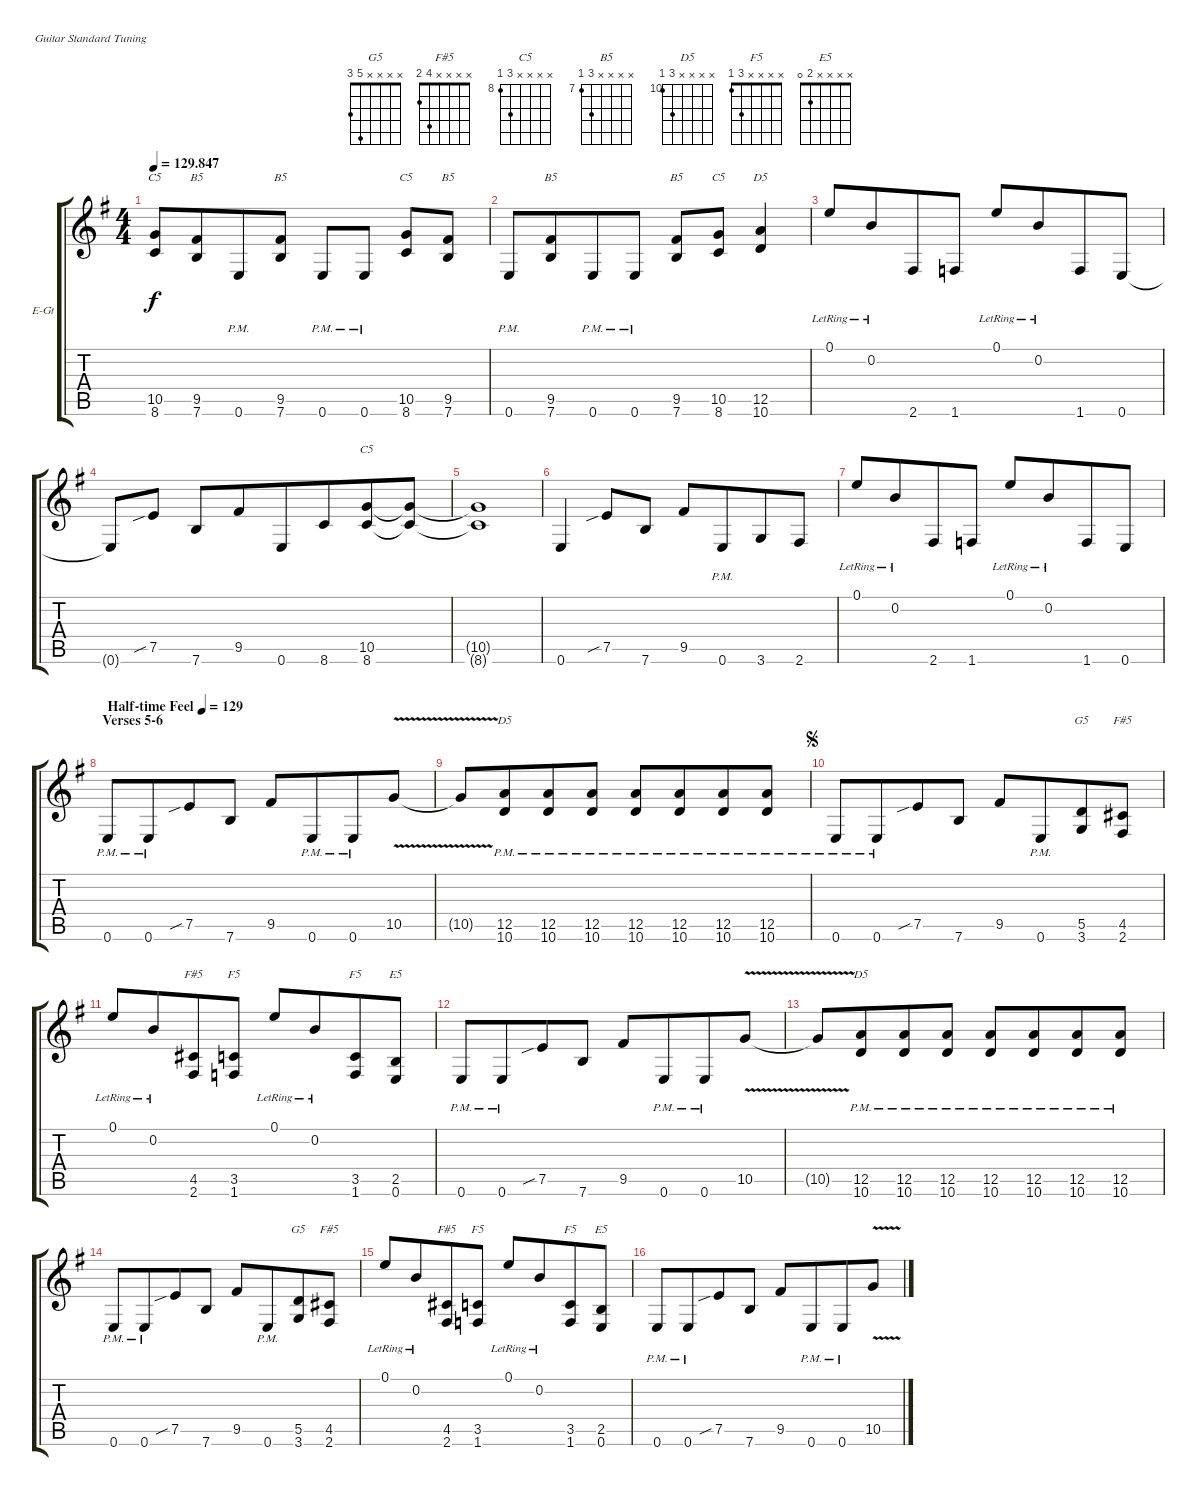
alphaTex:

\defaultSystemsLayout 4
\bracketExtendMode groupsimilarinstruments
\firstSystemTrackNameOrientation horizontal
\otherSystemsTrackNameOrientation horizontal
\track ("Dave Mustaine" "E-Gt") {instrument distortionguitar}
\staff {score tabs}
\tuning (E4 B3 G3 D3 A2 E2)
\chord ("G5" x x x x 5 3)
\chord ("F#5" x x x x 4 2)
\chord ("C5" x x x x 10 8) {firstfret 8}
\chord ("B5" x x x x 9 7) {firstfret 7}
\chord ("D5" x x x x 12 10) {firstfret 10}
\chord ("F5" x x x x 3 1)
\chord ("E5" x x x x 2 0)
\ts (4 4)
\tempo
129.847
\accidentals auto
\clef g2
\ottava regular
\simile none
\scale
0.333333
\ks g
(8.6 10.5).8{ch "C5" dy f beam merge} (9.5 7.6).8{ch "B5" beam merge} 0.6{pm}.8{beam merge} (7.6 9.5).8{ch "B5"} 0.6{pm}.8 0.6{pm}.8 (8.6 10.5).8{ch "C5"} (7.6 9.5).8{ch "B5"} |
\scale
0.333333 0.6{pm}.8{beam merge} (7.6 9.5).8{ch "B5" beam merge} 0.6{pm}.8{beam merge} 0.6{pm}.8 (7.6 9.5).8{ch "B5"} (8.6 10.5).8{ch "C5"} (10.6 12.5).4{ch "D5"} |
\scale
0.333333 0.1{lr}.8{beam merge} 0.2{lr}.8{beam merge} 2.6.8{beam merge} 1.6.8 0.1{lr}.8{beam merge} 0.2{lr}.8{beam merge} 1.6.8{beam merge} 0.6.8 |
\scale
0.333333 0.6{t}.8 7.5{sib}.8 7.6.8{beam merge} 9.5.8{beam merge} 0.6.8{beam merge} 8.6.8{beam merge} (8.6 10.5).8{ch "C5"} (10.5{t} 8.6{t}).8 |
\scale
0.333333 (8.6{t} 10.5{t}).1 |
\scale
0.333333 0.6.4 7.5{sib}.8 7.6.8 9.5.8{beam merge} 0.6{pm}.8{beam merge} 3.6.8{beam merge} 2.6.8 |
\scale
0.333333 0.1{lr}.8{beam merge} 0.2{lr}.8{beam merge} 2.6.8{beam merge} 1.6.8 0.1{lr}.8{beam merge} 0.2{lr}.8{beam merge} 1.6.8{beam merge} 0.6.8 |
\section ("" "Verses 5-6")
\tempo (129 "Half-time Feel")
\scale
0.333333 0.6{pm}.8{beam merge} 0.6{pm}.8{beam merge} 7.5{sib}.8{beam merge} 7.6.8 9.5.8{beam merge} 0.6{pm}.8{beam merge} 0.6{pm}.8{beam merge} 10.5{v}.8 |
\scale
0.333333 10.5{v t}.8{beam merge} (10.6 12.5{pm}).8{ch "D5" beam merge} (10.6 12.5{pm}).8{beam merge} (10.6 12.5{pm}).8 (10.6 12.5{pm}).8{beam merge} (10.6 12.5{pm}).8{beam merge} (10.6 12.5{pm}).8{beam merge} (10.6 12.5{pm}).8 |
\jump segno
\scale
0.333333 0.6{pm}.8{beam merge} 0.6{pm}.8{beam merge} 7.5{sib}.8{beam merge} 7.6.8 9.5.8{beam merge} 0.6{pm}.8{beam merge} (3.6 5.5).8{ch "G5" beam merge} (2.6 4.5).8{ch "F#5"} |
\scale
0.333333 0.1{lr}.8{beam merge} 0.2{lr}.8{beam merge} (2.6 4.5).8{ch "F#5" beam merge} (1.6 3.5).8{ch "F5"} 0.1{lr}.8{beam merge} 0.2{lr}.8{beam merge} (1.6 3.5).8{ch "F5" beam merge} (0.6 2.5).8{ch "E5"} |
\scale
0.333333 0.6{pm}.8{beam merge} 0.6{pm}.8{beam merge} 7.5{sib}.8{beam merge} 7.6.8 9.5.8{beam merge} 0.6{pm}.8{beam merge} 0.6{pm}.8{beam merge} 10.5{v}.8 |
\scale
0.333333 10.5{v t}.8{beam merge} (10.6 12.5{pm}).8{ch "D5" beam merge} (10.6 12.5{pm}).8{beam merge} (10.6 12.5{pm}).8 (10.6 12.5{pm}).8{beam merge} (10.6 12.5{pm}).8{beam merge} (10.6 12.5{pm}).8{beam merge} (10.6 12.5{pm}).8 |
\scale
0.333333 0.6{pm}.8{beam merge} 0.6{pm}.8{beam merge} 7.5{sib}.8{beam merge} 7.6.8 9.5.8{beam merge} 0.6{pm}.8{beam merge} (3.6 5.5).8{ch "G5" beam merge} (2.6 4.5).8{ch "F#5"} |
\scale
0.333333 0.1{lr}.8{beam merge} 0.2{lr}.8{beam merge} (2.6 4.5).8{ch "F#5" beam merge} (1.6 3.5).8{ch "F5"} 0.1{lr}.8{beam merge} 0.2{lr}.8{beam merge} (1.6 3.5).8{ch "F5" beam merge} (0.6 2.5).8{ch "E5"} |
\scale
0.333333 0.6{pm}.8{beam merge} 0.6{pm}.8{beam merge} 7.5{sib}.8{beam merge} 7.6.8 9.5.8{beam merge} 0.6{pm}.8{beam merge} 0.6{pm}.8{beam merge} 10.5{v}.8
